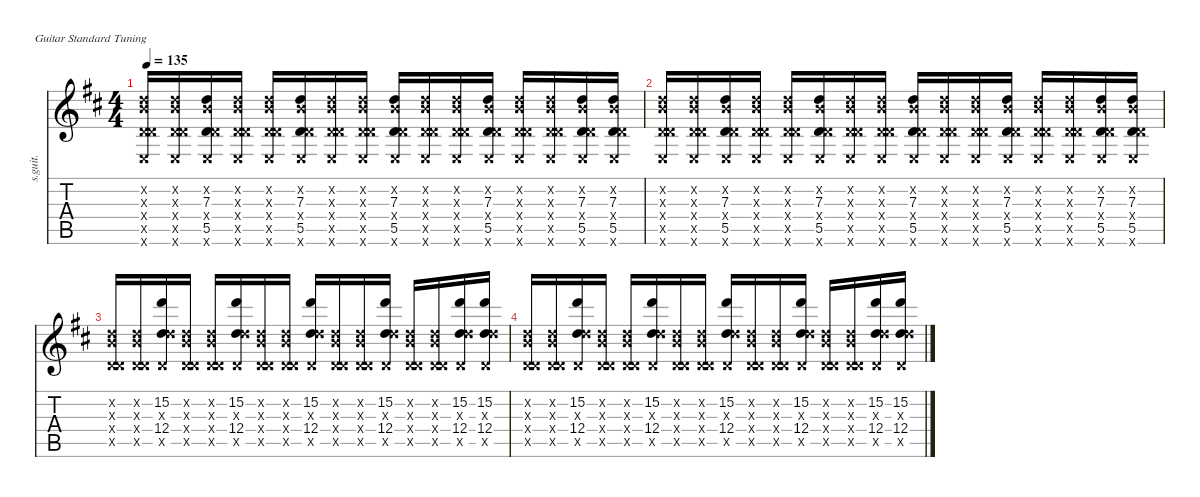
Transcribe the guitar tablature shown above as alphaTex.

\defaultSystemsLayout 4
\hideDynamics
\bracketExtendMode nobrackets
\otherSystemsTrackNameOrientation horizontal
\track ("Steel Guitar" "s.guit.") {instrument acousticguitarsteel}
\staff {score tabs}
\tuning (E4 B3 G3 D3 A2 E2)
\ts (4 4)
\tempo 135
\clef g2
\ks d
(5.5{x acc forcenatural} 0.4{x acc forcenatural} 7.3{x acc forcenatural} 0.2{x acc forcenatural} 0.6{x acc forcenatural}).16{dy mf beam Up} (5.5{x acc forcenatural} 0.4{x acc forcenatural} 7.3{x acc forcenatural} 0.2{x acc forcenatural} 0.6{x acc forcenatural}).16{beam Up} (5.5{acc forcenatural} 0.4{x acc forcenatural} 7.3{acc forcenatural} 0.2{x acc forcenatural} 0.6{x acc forcenatural}).16{beam Up} (5.5{x acc forcenatural} 0.4{x acc forcenatural} 7.3{x acc forcenatural} 0.2{x acc forcenatural} 0.6{x acc forcenatural}).16{beam Up} (5.5{x acc forcenatural} 0.4{x acc forcenatural} 7.3{x acc forcenatural} 0.2{x acc forcenatural} 0.6{x acc forcenatural}).16{beam Up} (5.5{acc forcenatural} 0.4{x acc forcenatural} 7.3{acc forcenatural} 0.2{x acc forcenatural} 0.6{x acc forcenatural}).16{beam Up} (5.5{x acc forcenatural} 0.4{x acc forcenatural} 7.3{x acc forcenatural} 0.2{x acc forcenatural} 0.6{x acc forcenatural}).16{beam Up} (5.5{x acc forcenatural} 0.4{x acc forcenatural} 7.3{x acc forcenatural} 0.2{x acc forcenatural} 0.6{x acc forcenatural}).16{beam Up} (5.5{acc forcenatural} 0.4{x acc forcenatural} 7.3{acc forcenatural} 0.2{x acc forcenatural} 0.6{x acc forcenatural}).16{beam Up} (5.5{x acc forcenatural} 0.4{x acc forcenatural} 7.3{x acc forcenatural} 0.2{x acc forcenatural} 0.6{x acc forcenatural}).16{beam Up} (5.5{x acc forcenatural} 0.4{x acc forcenatural} 7.3{x acc forcenatural} 0.2{x acc forcenatural} 0.6{x acc forcenatural}).16{beam Up} (5.5{acc forcenatural} 0.4{x acc forcenatural} 7.3{acc forcenatural} 0.2{x acc forcenatural} 0.6{x acc forcenatural}).16{beam Up} (5.5{x acc forcenatural} 0.4{x acc forcenatural} 7.3{x acc forcenatural} 0.2{x acc forcenatural} 0.6{x acc forcenatural}).16{beam Up} (5.5{x acc forcenatural} 0.4{x acc forcenatural} 7.3{x acc forcenatural} 0.2{x acc forcenatural} 0.6{x acc forcenatural}).16{beam Up} (5.5{acc forcenatural} 0.4{x acc forcenatural} 7.3{acc forcenatural} 0.2{x acc forcenatural} 0.6{x acc forcenatural}).16{beam Up} (5.5{acc forcenatural} 0.4{x acc forcenatural} 7.3{acc forcenatural} 0.2{x acc forcenatural} 0.6{x acc forcenatural}).16{beam Up} |
(5.5{x acc forcenatural} 0.4{x acc forcenatural} 7.3{x acc forcenatural} 0.2{x acc forcenatural} 0.6{x acc forcenatural}).16{beam Up} (5.5{x acc forcenatural} 0.4{x acc forcenatural} 7.3{x acc forcenatural} 0.2{x acc forcenatural} 0.6{x acc forcenatural}).16{beam Up} (5.5{acc forcenatural} 0.4{x acc forcenatural} 7.3{acc forcenatural} 0.2{x acc forcenatural} 0.6{x acc forcenatural}).16{beam Up} (5.5{x acc forcenatural} 0.4{x acc forcenatural} 7.3{x acc forcenatural} 0.2{x acc forcenatural} 0.6{x acc forcenatural}).16{beam Up} (5.5{x acc forcenatural} 0.4{x acc forcenatural} 7.3{x acc forcenatural} 0.2{x acc forcenatural} 0.6{x acc forcenatural}).16{beam Up} (5.5{acc forcenatural} 0.4{x acc forcenatural} 7.3{acc forcenatural} 0.2{x acc forcenatural} 0.6{x acc forcenatural}).16{beam Up} (5.5{x acc forcenatural} 0.4{x acc forcenatural} 7.3{x acc forcenatural} 0.2{x acc forcenatural} 0.6{x acc forcenatural}).16{beam Up} (5.5{x acc forcenatural} 0.4{x acc forcenatural} 7.3{x acc forcenatural} 0.2{x acc forcenatural} 0.6{x acc forcenatural}).16{beam Up} (5.5{acc forcenatural} 0.4{x acc forcenatural} 7.3{acc forcenatural} 0.2{x acc forcenatural} 0.6{x acc forcenatural}).16{beam Up} (5.5{x acc forcenatural} 0.4{x acc forcenatural} 7.3{x acc forcenatural} 0.2{x acc forcenatural} 0.6{x acc forcenatural}).16{beam Up} (5.5{x acc forcenatural} 0.4{x acc forcenatural} 7.3{x acc forcenatural} 0.2{x acc forcenatural} 0.6{x acc forcenatural}).16{beam Up} (5.5{acc forcenatural} 0.4{x acc forcenatural} 7.3{acc forcenatural} 0.2{x acc forcenatural} 0.6{x acc forcenatural}).16{beam Up} (5.5{x acc forcenatural} 0.4{x acc forcenatural} 7.3{x acc forcenatural} 0.2{x acc forcenatural} 0.6{x acc forcenatural}).16{beam Up} (5.5{x acc forcenatural} 0.4{x acc forcenatural} 7.3{x acc forcenatural} 0.2{x acc forcenatural} 0.6{x acc forcenatural}).16{beam Up} (5.5{acc forcenatural} 0.4{x acc forcenatural} 7.3{acc forcenatural} 0.2{x acc forcenatural} 0.6{x acc forcenatural}).16{beam Up} (5.5{acc forcenatural} 0.4{x acc forcenatural} 7.3{acc forcenatural} 0.2{x acc forcenatural} 0.6{x acc forcenatural}).16{beam Up} |
(5.5{x acc forcenatural} 0.4{x acc forcenatural} 7.3{x acc forcenatural} 0.2{x acc forcenatural}).16{beam Up} (5.5{x acc forcenatural} 0.4{x acc forcenatural} 7.3{x acc forcenatural} 0.2{x acc forcenatural}).16{beam Up} (5.5{x acc forcenatural} 12.4{acc forcenatural} 7.3{x acc forcenatural} 15.2{acc forcenatural}).16{beam Up} (5.5{x acc forcenatural} 0.4{x acc forcenatural} 7.3{x acc forcenatural} 0.2{x acc forcenatural}).16{beam Up} (5.5{x acc forcenatural} 0.4{x acc forcenatural} 7.3{x acc forcenatural} 0.2{x acc forcenatural}).16{beam Up} (5.5{x acc forcenatural} 12.4{acc forcenatural} 7.3{x acc forcenatural} 15.2{acc forcenatural}).16{beam Up} (5.5{x acc forcenatural} 0.4{x acc forcenatural} 7.3{x acc forcenatural} 0.2{x acc forcenatural}).16{beam Up} (5.5{x acc forcenatural} 0.4{x acc forcenatural} 7.3{x acc forcenatural} 0.2{x acc forcenatural}).16{beam Up} (5.5{x acc forcenatural} 12.4{acc forcenatural} 7.3{x acc forcenatural} 15.2{acc forcenatural}).16{beam Up} (5.5{x acc forcenatural} 0.4{x acc forcenatural} 7.3{x acc forcenatural} 0.2{x acc forcenatural}).16{beam Up} (5.5{x acc forcenatural} 0.4{x acc forcenatural} 7.3{x acc forcenatural} 0.2{x acc forcenatural}).16{beam Up} (5.5{x acc forcenatural} 12.4{acc forcenatural} 7.3{x acc forcenatural} 15.2{acc forcenatural}).16{beam Up} (5.5{x acc forcenatural} 0.4{x acc forcenatural} 7.3{x acc forcenatural} 0.2{x acc forcenatural}).16{beam Up} (5.5{x acc forcenatural} 0.4{x acc forcenatural} 7.3{x acc forcenatural} 0.2{x acc forcenatural}).16{beam Up} (5.5{x acc forcenatural} 12.4{acc forcenatural} 7.3{x acc forcenatural} 15.2{acc forcenatural}).16{beam Up} (5.5{x acc forcenatural} 12.4{acc forcenatural} 7.3{x acc forcenatural} 15.2{acc forcenatural}).16{beam Up} |
(5.5{x acc forcenatural} 0.4{x acc forcenatural} 7.3{x acc forcenatural} 0.2{x acc forcenatural}).16{beam Up} (5.5{x acc forcenatural} 0.4{x acc forcenatural} 7.3{x acc forcenatural} 0.2{x acc forcenatural}).16{beam Up} (5.5{x acc forcenatural} 12.4{acc forcenatural} 7.3{x acc forcenatural} 15.2{acc forcenatural}).16{beam Up} (5.5{x acc forcenatural} 0.4{x acc forcenatural} 7.3{x acc forcenatural} 0.2{x acc forcenatural}).16{beam Up} (5.5{x acc forcenatural} 0.4{x acc forcenatural} 7.3{x acc forcenatural} 0.2{x acc forcenatural}).16{beam Up} (5.5{x acc forcenatural} 12.4{acc forcenatural} 7.3{x acc forcenatural} 15.2{acc forcenatural}).16{beam Up} (5.5{x acc forcenatural} 0.4{x acc forcenatural} 7.3{x acc forcenatural} 0.2{x acc forcenatural}).16{beam Up} (5.5{x acc forcenatural} 0.4{x acc forcenatural} 7.3{x acc forcenatural} 0.2{x acc forcenatural}).16{beam Up} (5.5{x acc forcenatural} 12.4{acc forcenatural} 7.3{x acc forcenatural} 15.2{acc forcenatural}).16{beam Up} (5.5{x acc forcenatural} 0.4{x acc forcenatural} 7.3{x acc forcenatural} 0.2{x acc forcenatural}).16{beam Up} (5.5{x acc forcenatural} 0.4{x acc forcenatural} 7.3{x acc forcenatural} 0.2{x acc forcenatural}).16{beam Up} (5.5{x acc forcenatural} 12.4{acc forcenatural} 7.3{x acc forcenatural} 15.2{acc forcenatural}).16{beam Up} (5.5{x acc forcenatural} 0.4{x acc forcenatural} 7.3{x acc forcenatural} 0.2{x acc forcenatural}).16{beam Up} (5.5{x acc forcenatural} 0.4{x acc forcenatural} 7.3{x acc forcenatural} 0.2{x acc forcenatural}).16{beam Up} (5.5{x acc forcenatural} 12.4{acc forcenatural} 7.3{x acc forcenatural} 15.2{acc forcenatural}).16{beam Up} (5.5{x acc forcenatural} 12.4{acc forcenatural} 7.3{x acc forcenatural} 15.2{acc forcenatural}).16{beam Up}
